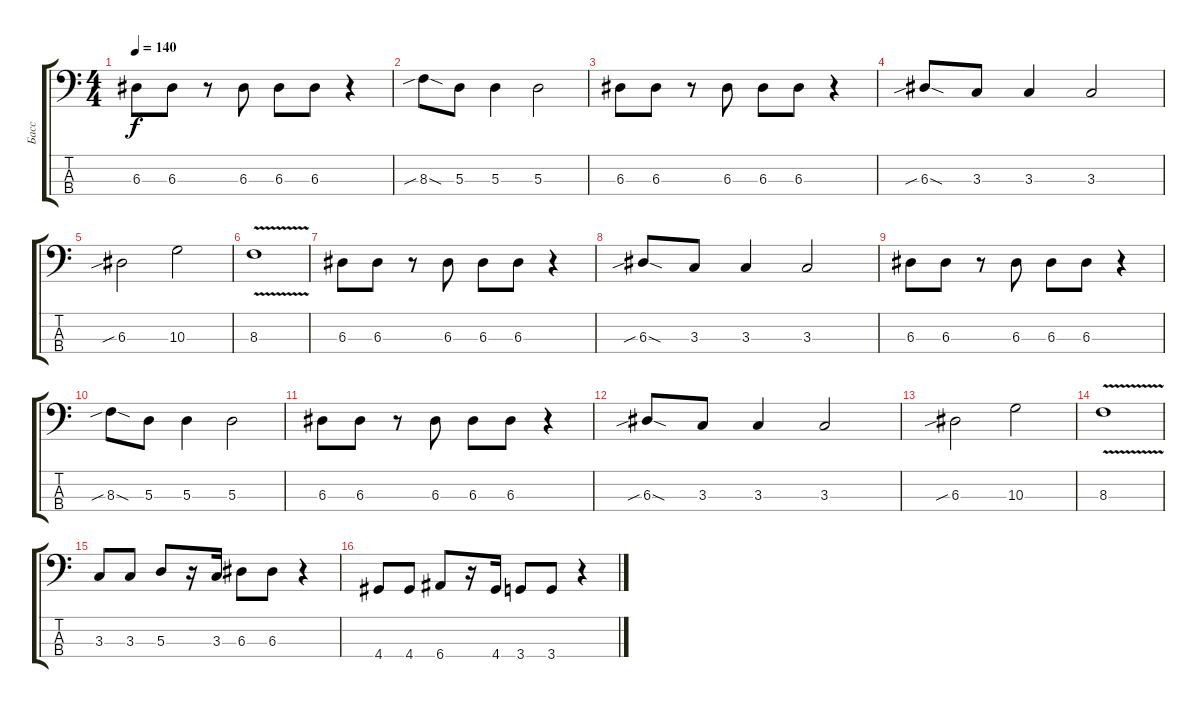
\track ("Басс" "Басс") {instrument electricbassfinger}
\staff {score tabs}
\tuning (G2 D2 A1 E1) {hide}
\ts (4 4)
\tempo 140
\clef f4
\ks c
6.3.8{dy f} 6.3.8 r.8 6.3.8 6.3.8 6.3.8 r.4 |
8.3{sib sod}.8 5.3.8 5.3.4 5.3.2 |
6.3.8 6.3.8 r.8 6.3.8 6.3.8 6.3.8 r.4 |
6.3{sib sod}.8 3.3.8 3.3.4 3.3.2 |
6.3{sib}.2 10.3.2 |
8.3{v}.1 |
6.3.8 6.3.8 r.8 6.3.8 6.3.8 6.3.8 r.4 |
6.3{sib sod}.8 3.3.8 3.3.4 3.3.2 |
6.3.8 6.3.8 r.8 6.3.8 6.3.8 6.3.8 r.4 |
8.3{sib sod}.8 5.3.8 5.3.4 5.3.2 |
6.3.8 6.3.8 r.8 6.3.8 6.3.8 6.3.8 r.4 |
6.3{sib sod}.8 3.3.8 3.3.4 3.3.2 |
6.3{sib}.2 10.3.2 |
8.3{v}.1 |
3.3.8 3.3.8 5.3.8 r.16 3.3.16 6.3.8 6.3.8 r.4 |
4.4.8 4.4.8 6.4.8 r.16 4.4.16 3.4.8 3.4.8 r.4
